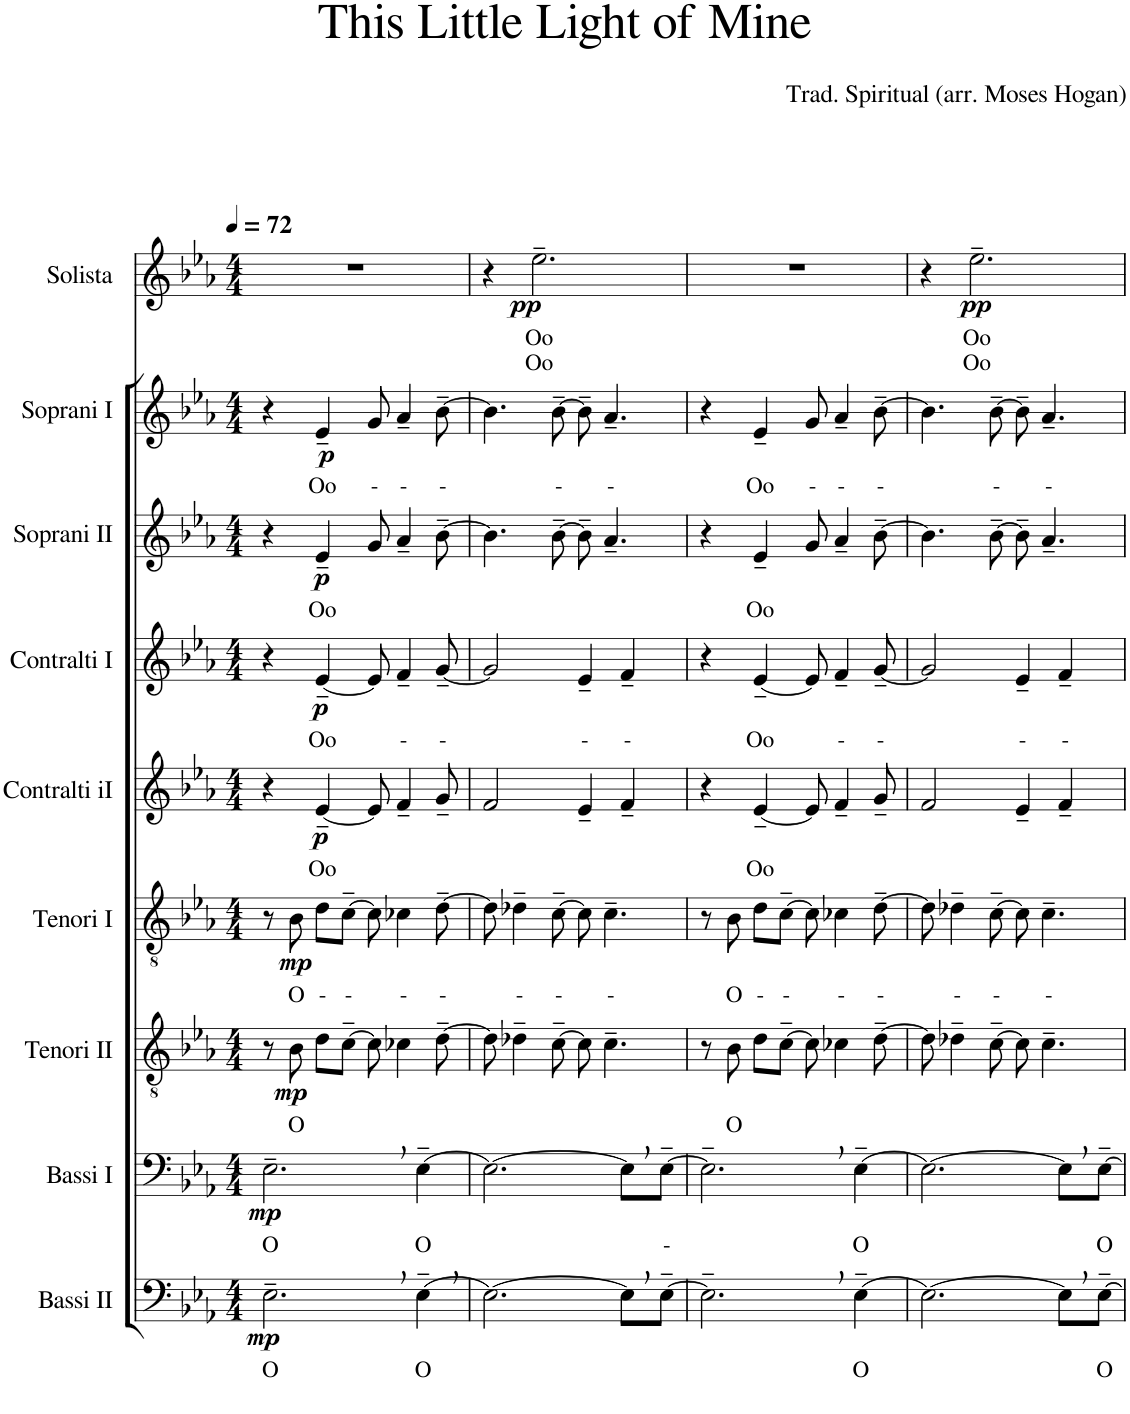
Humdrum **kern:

**kern	**text	**dynam	**kern	**text	**dynam	**kern	**text	**dynam	**kern	**text	**dynam	**kern	**text	**dynam	**kern	**text	**dynam	**kern	**text	**dynam	**kern	**text	**dynam	**kern	**text	**text	**dynam
*part9	*part9	*part9	*part8	*part8	*part8	*part7	*part7	*part7	*part6	*part6	*part6	*part5	*part5	*part5	*part4	*part4	*part4	*part3	*part3	*part3	*part2	*part2	*part2	*part1	*part1	*part1	*part1
*staff9	*staff9	*staff9	*staff8	*staff8	*staff8	*staff7	*staff7	*staff7	*staff6	*staff6	*staff6	*staff5	*staff5	*staff5	*staff4	*staff4	*staff4	*staff3	*staff3	*staff3	*staff2	*staff2	*staff2	*staff1	*staff1	*staff1	*staff1
*I"Bassi II	*	*	*I"Bassi I	*	*	*I"Tenori II	*	*	*I"Tenori I	*	*	*I"Contralti iI	*	*	*I"Contralti I	*	*	*I"Soprani II	*	*	*I"Soprani I	*	*	*I"Solista	*	*	*
*clefF4	*	*	*clefF4	*	*	*clefGv2	*	*	*clefGv2	*	*	*clefG2	*	*	*clefG2	*	*	*clefG2	*	*	*clefG2	*	*	*clefG2	*	*	*
*	*	*	*	*	*	*	*	*	*	*	*	*	*	*	*	*	*	*Trd1c2	*	*	*Trd1c2	*	*	*Trd1c2	*	*	*
*k[b-e-a-]	*	*	*k[b-e-a-]	*	*	*k[b-e-a-]	*	*	*k[b-e-a-]	*	*	*k[b-e-a-]	*	*	*k[b-e-a-]	*	*	*k[b-e-a-]	*	*	*k[b-e-a-]	*	*	*k[b-e-a-]	*	*	*
*E-:	*	*	*E-:	*	*	*E-:	*	*	*E-:	*	*	*E-:	*	*	*E-:	*	*	*E-:	*	*	*E-:	*	*	*E-:	*	*	*
*M4/4	*	*	*M4/4	*	*	*M4/4	*	*	*M4/4	*	*	*M4/4	*	*	*M4/4	*	*	*M4/4	*	*	*M4/4	*	*	*M4/4	*	*	*
*MM72	*	*	*MM72	*	*	*MM72	*	*	*MM72	*	*	*MM72	*	*	*MM72	*	*	*MM72	*	*	*MM72	*	*	*MM72	*	*	*
=1	=1	=1	=1	=1	=1	=1	=1	=1	=1	=1	=1	=1	=1	=1	=1	=1	=1	=1	=1	=1	=1	=1	=1	=1	=1	=1	=1
!	!LO:LY:b	!LO:DY:b	!	!LO:LY:b	!LO:DY:b	!	!	!	!	!	!	!	!	!	!	!	!	!	!	!	!	!	!	!	!	!	!
2.E-~,\	O	mp	2.E-~,\	O	mp	8r	.	.	8r	.	.	4r	.	.	4r	.	.	4r	.	.	4r	.	.	1r	.	.	.
!	!	!	!	!	!	!	!LO:LY:b	!LO:DY:b	!	!LO:LY:b	!LO:DY:b	!	!	!	!	!	!	!	!	!	!	!	!	!	!	!	!
.	.	.	.	.	.	8B-\	O	mp	8B-\	O	mp	.	.	.	.	.	.	.	.	.	.	.	.	.	.	.	.
!	!	!	!	!	!	!	!	!	!	!LO:LY:b	!	!	!LO:LY:b	!LO:DY:b	!	!LO:LY:b	!LO:DY:b	!	!LO:LY:b	!LO:DY:b	!	!LO:LY:b	!LO:DY:b	!	!	!	!
.	.	.	.	.	.	8d\L	.	.	8d\L	-	.	[4e-~/	Oo	p	[4e-~/	Oo	p	4e-~/	Oo	p	4e-~/	Oo	p	.	.	.	.
!	!	!	!	!	!	!	!	!	!	!LO:LY:b	!	!	!	!	!	!	!	!	!	!	!	!	!	!	!	!	!
.	.	.	.	.	.	[8c~\J	.	.	[8c~\J	-	.	.	.	.	.	.	.	.	.	.	.	.	.	.	.	.	.
!	!	!	!	!	!	!	!	!	!	!	!	!	!	!	!	!	!	!	!	!	!	!LO:LY:b	!	!	!	!	!
.	.	.	.	.	.	8c\]	.	.	8c\]	.	.	8e-/]	.	.	8e-/]	.	.	8g/	.	.	8g/	-	.	.	.	.	.
!	!	!	!	!	!	!	!	!	!	!LO:LY:b	!	!	!	!	!	!LO:LY:b	!	!	!	!	!	!LO:LY:b	!	!	!	!	!
.	.	.	.	.	.	4c-X\	.	.	4c-X\	-	.	4f~/	.	.	4f~/	-	.	4a-~/	.	.	4a-~/	-	.	.	.	.	.
!	!LO:LY:b	!	!	!LO:LY:b	!	!	!	!	!	!	!	!	!	!	!	!	!	!	!	!	!	!	!	!	!	!	!
[4E-~,\	O	.	[4E-~\	O	.	.	.	.	.	.	.	.	.	.	.	.	.	.	.	.	.	.	.	.	.	.	.
!	!	!	!	!	!	!	!	!	!	!LO:LY:b	!	!	!	!	!	!LO:LY:b	!	!	!	!	!	!LO:LY:b	!	!	!	!	!
.	.	.	.	.	.	[8d~\	.	.	[8d~\	-	.	8g~/	.	.	[8g~/	-	.	[8b-~\	.	.	[8b-~\	-	.	.	.	.	.
=2	=2	=2	=2	=2	=2	=2	=2	=2	=2	=2	=2	=2	=2	=2	=2	=2	=2	=2	=2	=2	=2	=2	=2	=2	=2	=2	=2
2.E-\_	.	.	2.E-\_	.	.	8d\]	.	.	8d\]	.	.	2f/	.	.	2g/]	.	.	4.b-\]	.	.	4.b-\]	.	.	4r	.	.	.
!	!	!	!	!	!	!	!	!	!	!LO:LY:b	!	!	!	!	!	!	!	!	!	!	!	!	!	!	!	!	!
.	.	.	.	.	.	4d-X~\	.	.	4d-X~\	-	.	.	.	.	.	.	.	.	.	.	.	.	.	.	.	.	.
!	!	!	!	!	!	!	!	!	!	!	!	!	!	!	!	!	!	!	!	!	!	!	!	!	!LO:LY:b	!LO:LY:b	!LO:DY:b
.	.	.	.	.	.	.	.	.	.	.	.	.	.	.	.	.	.	.	.	.	.	.	.	2.ee-~\	Oo	Oo	pp
!	!	!	!	!	!	!	!	!	!	!LO:LY:b	!	!	!	!	!	!	!	!	!	!	!	!LO:LY:b	!	!	!	!	!
.	.	.	.	.	.	[8c~\	.	.	[8c~\	-	.	.	.	.	.	.	.	[8b-~\	.	.	[8b-~\	-	.	.	.	.	.
!	!	!	!	!	!	!	!	!	!	!	!	!	!	!	!	!LO:LY:b	!	!	!	!	!	!	!	!	!	!	!
.	.	.	.	.	.	8c\]	.	.	8c\]	.	.	4e-~/	.	.	4e-~/	-	.	8b-~\]	.	.	8b-~\]	.	.	.	.	.	.
!	!	!	!	!	!	!	!	!	!	!LO:LY:b	!	!	!	!	!	!	!	!	!	!	!	!LO:LY:b	!	!	!	!	!
.	.	.	.	.	.	4.c~\	.	.	4.c~\	-	.	.	.	.	.	.	.	4.a-~/	.	.	4.a-~/	-	.	.	.	.	.
!	!	!	!	!	!	!	!	!	!	!	!	!	!	!	!	!LO:LY:b	!	!	!	!	!	!	!	!	!	!	!
8E-,\L]	.	.	8E-,\L]	.	.	.	.	.	.	.	.	4f~/	.	.	4f~/	-	.	.	.	.	.	.	.	.	.	.	.
!	!	!	!	!LO:LY:b	!	!	!	!	!	!	!	!	!	!	!	!	!	!	!	!	!	!	!	!	!	!	!
[8E-~\J	.	.	[8E-~\J	-	.	.	.	.	.	.	.	.	.	.	.	.	.	.	.	.	.	.	.	.	.	.	.
=3	=3	=3	=3	=3	=3	=3	=3	=3	=3	=3	=3	=3	=3	=3	=3	=3	=3	=3	=3	=3	=3	=3	=3	=3	=3	=3	=3
2.E-~,\]	.	.	2.E-~,\]	.	.	8r	.	.	8r	.	.	4r	.	.	4r	.	.	4r	.	.	4r	.	.	1r	.	.	.
!	!	!	!	!	!	!	!LO:LY:b	!	!	!LO:LY:b	!	!	!	!	!	!	!	!	!	!	!	!	!	!	!	!	!
.	.	.	.	.	.	8B-\	O	.	8B-\	O	.	.	.	.	.	.	.	.	.	.	.	.	.	.	.	.	.
!	!	!	!	!	!	!	!	!	!	!LO:LY:b	!	!	!LO:LY:b	!	!	!LO:LY:b	!	!	!LO:LY:b	!	!	!LO:LY:b	!	!	!	!	!
.	.	.	.	.	.	8d\L	.	.	8d\L	-	.	[4e-~/	Oo	.	[4e-~/	Oo	.	4e-~/	Oo	.	4e-~/	Oo	.	.	.	.	.
!	!	!	!	!	!	!	!	!	!	!LO:LY:b	!	!	!	!	!	!	!	!	!	!	!	!	!	!	!	!	!
.	.	.	.	.	.	[8c~\J	.	.	[8c~\J	-	.	.	.	.	.	.	.	.	.	.	.	.	.	.	.	.	.
!	!	!	!	!	!	!	!	!	!	!	!	!	!	!	!	!	!	!	!	!	!	!LO:LY:b	!	!	!	!	!
.	.	.	.	.	.	8c\]	.	.	8c\]	.	.	8e-/]	.	.	8e-/]	.	.	8g/	.	.	8g/	-	.	.	.	.	.
!	!	!	!	!	!	!	!	!	!	!LO:LY:b	!	!	!	!	!	!LO:LY:b	!	!	!	!	!	!LO:LY:b	!	!	!	!	!
.	.	.	.	.	.	4c-X\	.	.	4c-X\	-	.	4f~/	.	.	4f~/	-	.	4a-~/	.	.	4a-~/	-	.	.	.	.	.
!	!LO:LY:b	!	!	!LO:LY:b	!	!	!	!	!	!	!	!	!	!	!	!	!	!	!	!	!	!	!	!	!	!	!
[4E-~\	O	.	[4E-~\	O	.	.	.	.	.	.	.	.	.	.	.	.	.	.	.	.	.	.	.	.	.	.	.
!	!	!	!	!	!	!	!	!	!	!LO:LY:b	!	!	!	!	!	!LO:LY:b	!	!	!	!	!	!LO:LY:b	!	!	!	!	!
.	.	.	.	.	.	[8d~\	.	.	[8d~\	-	.	8g~/	.	.	[8g~/	-	.	[8b-~\	.	.	[8b-~\	-	.	.	.	.	.
=4	=4	=4	=4	=4	=4	=4	=4	=4	=4	=4	=4	=4	=4	=4	=4	=4	=4	=4	=4	=4	=4	=4	=4	=4	=4	=4	=4
2.E-\_	.	.	2.E-\_	.	.	8d\]	.	.	8d\]	.	.	2f/	.	.	2g/]	.	.	4.b-\]	.	.	4.b-\]	.	.	4r	.	.	.
!	!	!	!	!	!	!	!	!	!	!LO:LY:b	!	!	!	!	!	!	!	!	!	!	!	!	!	!	!	!	!
.	.	.	.	.	.	4d-X~\	.	.	4d-X~\	-	.	.	.	.	.	.	.	.	.	.	.	.	.	.	.	.	.
!	!	!	!	!	!	!	!	!	!	!	!	!	!	!	!	!	!	!	!	!	!	!	!	!	!LO:LY:b	!LO:LY:b	!LO:DY:b
.	.	.	.	.	.	.	.	.	.	.	.	.	.	.	.	.	.	.	.	.	.	.	.	2.ee-~\	Oo	Oo	pp
!	!	!	!	!	!	!	!	!	!	!LO:LY:b	!	!	!	!	!	!	!	!	!	!	!	!LO:LY:b	!	!	!	!	!
.	.	.	.	.	.	[8c~\	.	.	[8c~\	-	.	.	.	.	.	.	.	[8b-~\	.	.	[8b-~\	-	.	.	.	.	.
!	!	!	!	!	!	!	!	!	!	!	!	!	!	!	!	!LO:LY:b	!	!	!	!	!	!	!	!	!	!	!
.	.	.	.	.	.	8c\]	.	.	8c\]	.	.	4e-~/	.	.	4e-~/	-	.	8b-~\]	.	.	8b-~\]	.	.	.	.	.	.
!	!	!	!	!	!	!	!	!	!	!LO:LY:b	!	!	!	!	!	!	!	!	!	!	!	!LO:LY:b	!	!	!	!	!
.	.	.	.	.	.	4.c~\	.	.	4.c~\	-	.	.	.	.	.	.	.	4.a-~/	.	.	4.a-~/	-	.	.	.	.	.
!	!	!	!	!	!	!	!	!	!	!	!	!	!	!	!	!LO:LY:b	!	!	!	!	!	!	!	!	!	!	!
8E-,\L]	.	.	8E-,\L]	.	.	.	.	.	.	.	.	4f~/	.	.	4f~/	-	.	.	.	.	.	.	.	.	.	.	.
!	!LO:LY:b	!	!	!LO:LY:b	!	!	!	!	!	!	!	!	!	!	!	!	!	!	!	!	!	!	!	!	!	!	!
[8E-~\J	O	.	[8E-~\J	O	.	.	.	.	.	.	.	.	.	.	.	.	.	.	.	.	.	.	.	.	.	.	.
=	=	=	=	=	=	=	=	=	=	=	=	=	=	=	=	=	=	=	=	=	=	=	=	=	=	=	=
*-	*-	*-	*-	*-	*-	*-	*-	*-	*-	*-	*-	*-	*-	*-	*-	*-	*-	*-	*-	*-	*-	*-	*-	*-	*-	*-	*-
